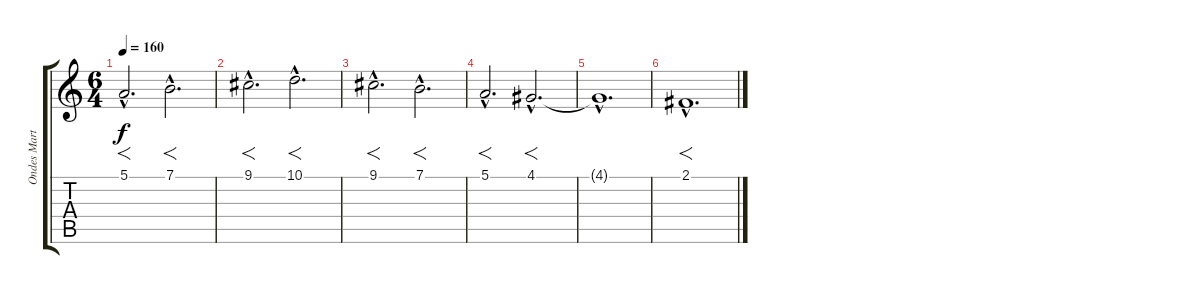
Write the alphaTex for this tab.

\track ("Ondes Martenot - Jonny Greenwood" "Ondes Mart") {instrument whistle}
\staff {score tabs}
\tuning (E4 B3 G3 D3 A2 E2) {hide}
\ts (6 4)
\tempo 160
\clef g2
\ks c
5.1{hac}.2{f d dy f} 7.1{hac}.2{f d} |
9.1{hac}.2{f d} 10.1{hac}.2{f d} |
9.1{hac}.2{f d} 7.1{hac}.2{f d} |
5.1{hac}.2{f d} 4.1{hac}.2{f d} |
4.1{hac t}.1{d} |
2.1{hac}.1{f d}
